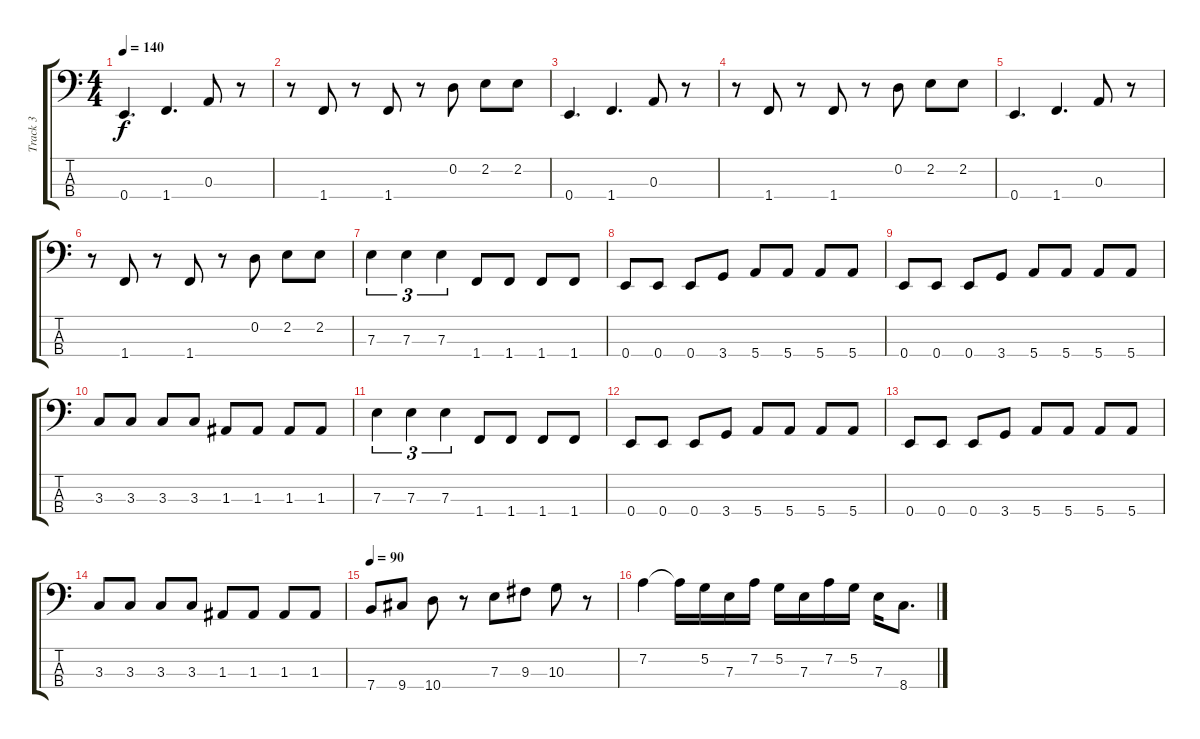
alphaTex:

\track ("Track 3" "Track 3") {instrument electricbasspick}
\staff {score tabs}
\tuning (G2 D2 A1 E1) {hide}
\ts (4 4)
\tempo 140
\clef f4
\ks c
0.4.4{d dy f} 1.4.4{d} 0.3.8 r.8 |
r.8 1.4.8 r.8 1.4.8 r.8 0.2.8 2.2.8 2.2.8 |
0.4.4{d} 1.4.4{d} 0.3.8 r.8 |
r.8 1.4.8 r.8 1.4.8 r.8 0.2.8 2.2.8 2.2.8 |
0.4.4{d} 1.4.4{d} 0.3.8 r.8 |
r.8 1.4.8 r.8 1.4.8 r.8 0.2.8 2.2.8 2.2.8 |
7.3.4{tu (3 2)} 7.3.4{tu (3 2)} 7.3.4{tu (3 2)} 1.4.8 1.4.8 1.4.8 1.4.8 |
0.4.8 0.4.8 0.4.8 3.4.8 5.4.8 5.4.8 5.4.8 5.4.8 |
0.4.8 0.4.8 0.4.8 3.4.8 5.4.8 5.4.8 5.4.8 5.4.8 |
3.3.8 3.3.8 3.3.8 3.3.8 1.3.8 1.3.8 1.3.8 1.3.8 |
7.3.4{tu (3 2)} 7.3.4{tu (3 2)} 7.3.4{tu (3 2)} 1.4.8 1.4.8 1.4.8 1.4.8 |
0.4.8 0.4.8 0.4.8 3.4.8 5.4.8 5.4.8 5.4.8 5.4.8 |
0.4.8 0.4.8 0.4.8 3.4.8 5.4.8 5.4.8 5.4.8 5.4.8 |
3.3.8 3.3.8 3.3.8 3.3.8 1.3.8 1.3.8 1.3.8 1.3.8 |
\tempo 90
7.4.8 9.4.8 10.4.8 r.8 7.3.8 9.3.8 10.3.8 r.8 |
7.2.4 7.2{t}.16 5.2.16 7.3.16 7.2.16 5.2.16 7.3.16 7.2.16 5.2.16 7.3.16 8.4.8{d}
